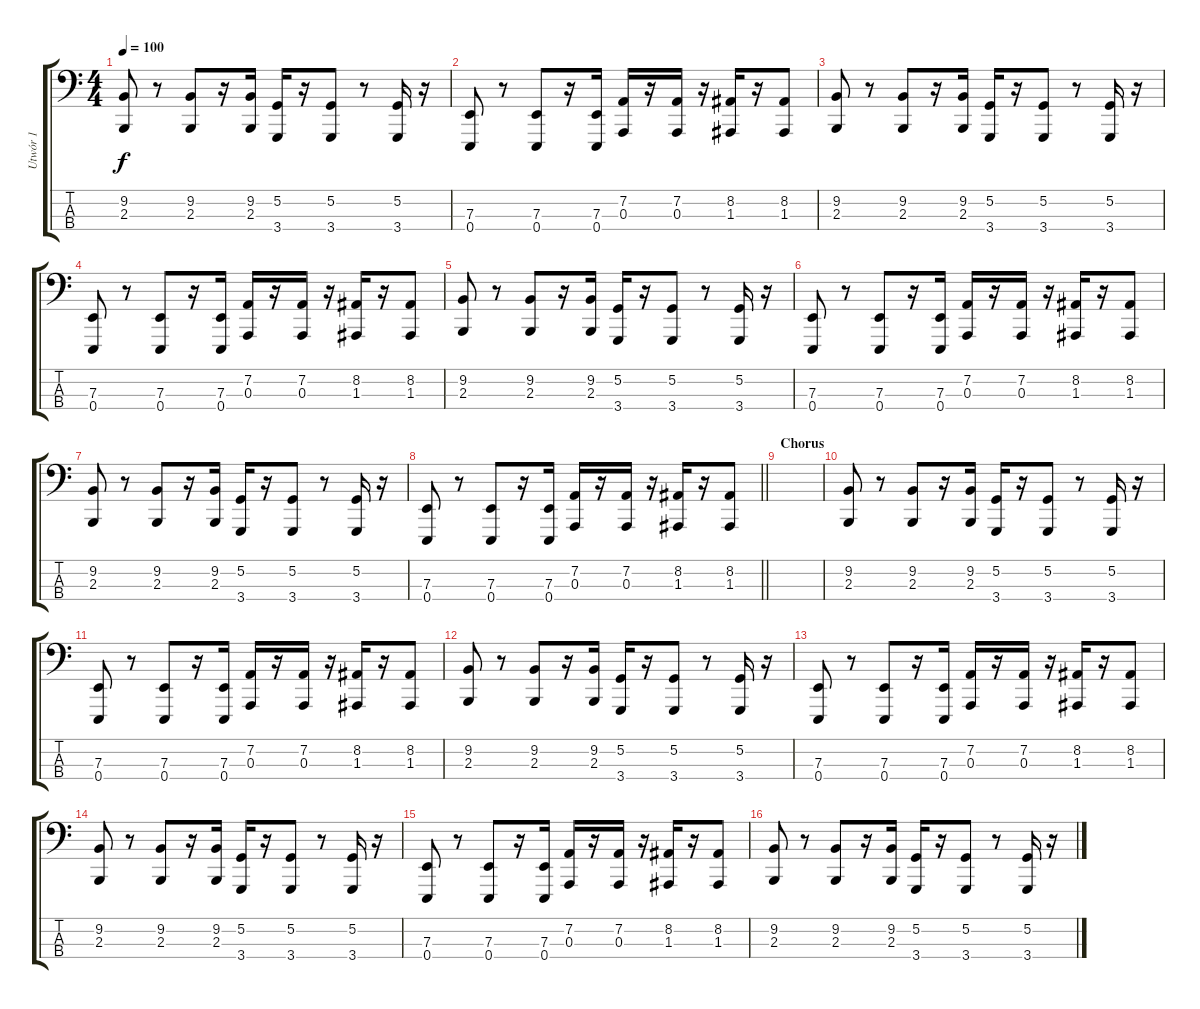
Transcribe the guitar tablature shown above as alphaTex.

\track ("Utwór 1" "Utwór 1") {instrument lead1square}
\staff {score tabs}
\tuning (G2 D2 A1 E1) {hide}
\ts (4 4)
\tempo 100
\clef f4
\ks c
(9.2 2.3).8{dy f} r.8 (9.2 2.3).8 r.16 (9.2 2.3).16 (5.2 3.4).16 r.16 (5.2 3.4).8 r.8 (5.2 3.4).16 r.16 |
(7.3 0.4).8 r.8 (7.3 0.4).8 r.16 (7.3 0.4).16 (7.2 0.3).16 r.16 (7.2 0.3).16 r.16 (8.2 1.3).16 r.16 (8.2 1.3).8 |
(9.2 2.3).8 r.8 (9.2 2.3).8 r.16 (9.2 2.3).16 (5.2 3.4).16 r.16 (5.2 3.4).8 r.8 (5.2 3.4).16 r.16 |
(7.3 0.4).8 r.8 (7.3 0.4).8 r.16 (7.3 0.4).16 (7.2 0.3).16 r.16 (7.2 0.3).16 r.16 (8.2 1.3).16 r.16 (8.2 1.3).8 |
(9.2 2.3).8 r.8 (9.2 2.3).8 r.16 (9.2 2.3).16 (5.2 3.4).16 r.16 (5.2 3.4).8 r.8 (5.2 3.4).16 r.16 |
(7.3 0.4).8 r.8 (7.3 0.4).8 r.16 (7.3 0.4).16 (7.2 0.3).16 r.16 (7.2 0.3).16 r.16 (8.2 1.3).16 r.16 (8.2 1.3).8 |
(9.2 2.3).8 r.8 (9.2 2.3).8 r.16 (9.2 2.3).16 (5.2 3.4).16 r.16 (5.2 3.4).8 r.8 (5.2 3.4).16 r.16 |
\barLineRight lightlight
(7.3 0.4).8 r.8 (7.3 0.4).8 r.16 (7.3 0.4).16 (7.2 0.3).16 r.16 (7.2 0.3).16 r.16 (8.2 1.3).16 r.16 (8.2 1.3).8 |
\section ("" "Chorus")
|
(9.2 2.3).8{volume 7} r.8 (9.2 2.3).8 r.16 (9.2 2.3).16 (5.2 3.4).16 r.16 (5.2 3.4).8 r.8 (5.2 3.4).16 r.16 |
(7.3 0.4).8 r.8 (7.3 0.4).8 r.16 (7.3 0.4).16 (7.2 0.3).16 r.16 (7.2 0.3).16 r.16 (8.2 1.3).16 r.16 (8.2 1.3).8 |
(9.2 2.3).8 r.8 (9.2 2.3).8 r.16 (9.2 2.3).16 (5.2 3.4).16 r.16 (5.2 3.4).8 r.8 (5.2 3.4).16 r.16 |
(7.3 0.4).8 r.8 (7.3 0.4).8 r.16 (7.3 0.4).16 (7.2 0.3).16 r.16 (7.2 0.3).16 r.16 (8.2 1.3).16 r.16 (8.2 1.3).8 |
(9.2 2.3).8 r.8 (9.2 2.3).8 r.16 (9.2 2.3).16 (5.2 3.4).16 r.16 (5.2 3.4).8 r.8 (5.2 3.4).16 r.16 |
(7.3 0.4).8 r.8 (7.3 0.4).8 r.16 (7.3 0.4).16 (7.2 0.3).16 r.16 (7.2 0.3).16 r.16 (8.2 1.3).16 r.16 (8.2 1.3).8 |
(9.2 2.3).8 r.8 (9.2 2.3).8 r.16 (9.2 2.3).16 (5.2 3.4).16 r.16 (5.2 3.4).8 r.8 (5.2 3.4).16 r.16
